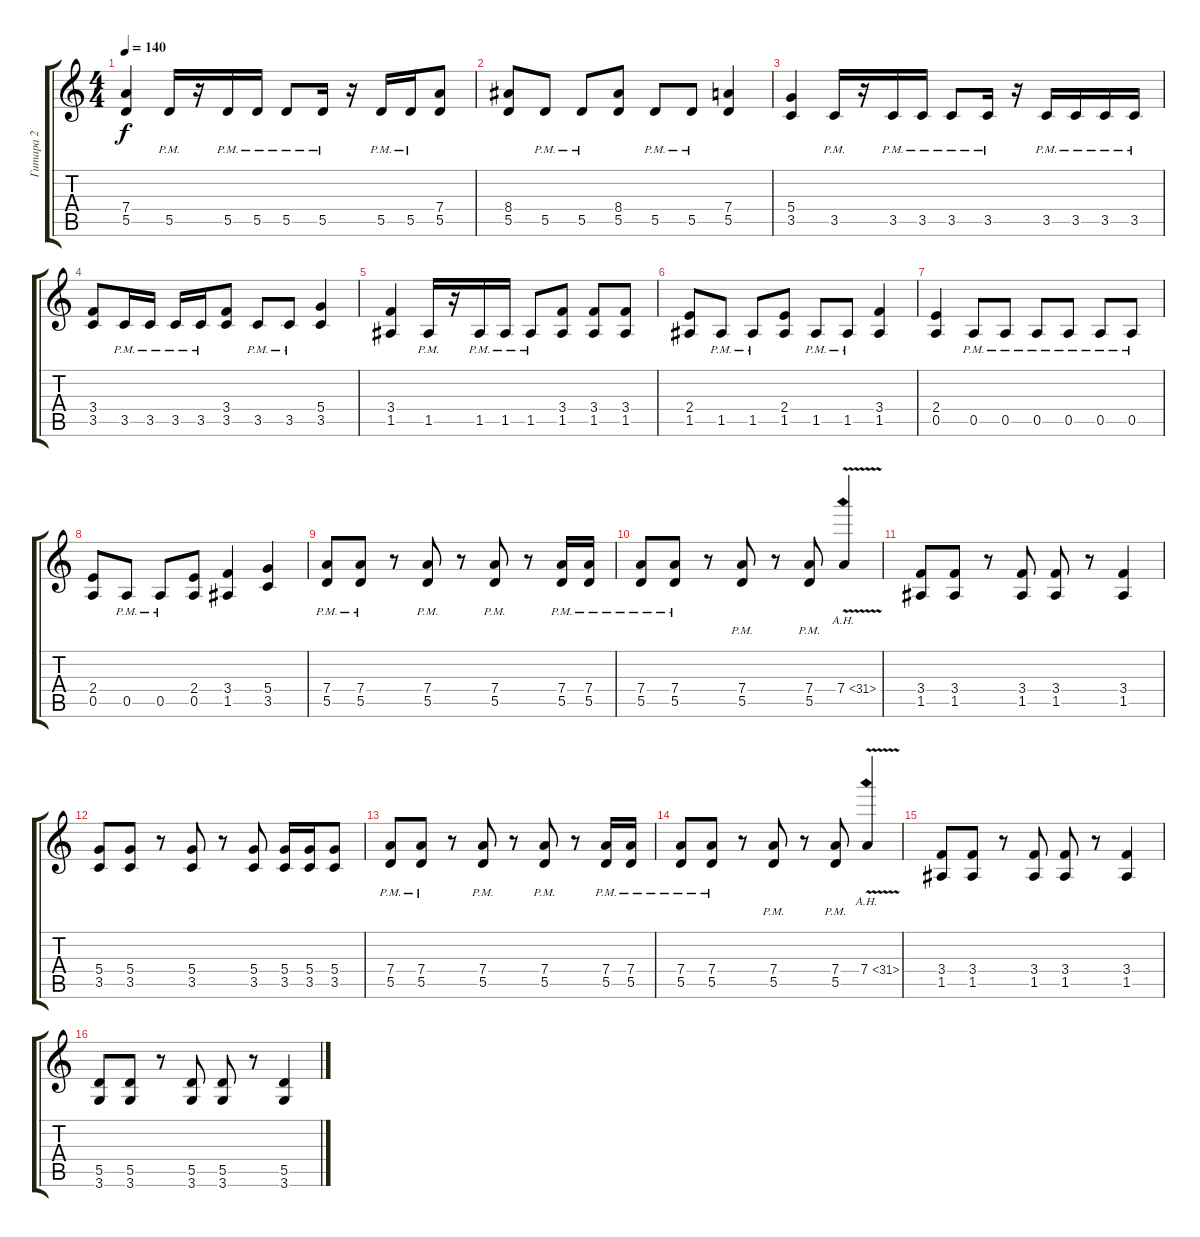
\track ("Гитара 2" "Гитара 2") {instrument overdrivenguitar}
\staff {score tabs}
\tuning (E4 B3 G3 D3 A2 E2) {hide}
\ts (4 4)
\tempo 140
\clef g2
\ks c
(7.4 5.5).4{dy f} 5.5{pm}.16 r.16 5.5{pm}.16 5.5{pm}.16 5.5{pm}.8 5.5{pm}.16 r.16 5.5{pm}.16 5.5{pm}.16 (7.4 5.5).8 |
(8.4 5.5).8 5.5{pm}.8 5.5{pm}.8 (8.4 5.5).8 5.5{pm}.8 5.5{pm}.8 (7.4 5.5).4 |
(5.4 3.5).4 3.5{pm}.16 r.16 3.5{pm}.16 3.5{pm}.16 3.5{pm}.8 3.5{pm}.16 r.16 3.5{pm}.16 3.5{pm}.16 3.5{pm}.16 3.5{pm}.16 |
(3.4 3.5).8 3.5{pm}.16 3.5{pm}.16 3.5{pm}.16 3.5{pm}.16 (3.4 3.5).8 3.5{pm}.8 3.5{pm}.8 (5.4 3.5).4 |
(3.4 1.5).4 1.5{pm}.16 r.16 1.5{pm}.16 1.5{pm}.16 1.5{pm}.8 (3.4 1.5).8 (3.4 1.5).8 (3.4 1.5).8 |
(2.4 1.5).8 1.5{pm}.8 1.5{pm}.8 (2.4 1.5).8 1.5{pm}.8 1.5{pm}.8 (3.4 1.5).4 |
(2.4 0.5).4 0.5{pm}.8 0.5{pm}.8 0.5{pm}.8 0.5{pm}.8 0.5{pm}.8 0.5{pm}.8 |
(2.4 0.5).8 0.5{pm}.8 0.5{pm}.8 (2.4 0.5).8 (3.4 1.5).4 (5.4 3.5).4 |
(7.4{pm} 5.5{pm}).8 (7.4{pm} 5.5{pm}).8 r.8 (7.4{pm} 5.5{pm}).8 r.8 (7.4{pm} 5.5{pm}).8 r.8 (7.4{pm} 5.5{pm}).16 (7.4{pm} 5.5{pm}).16 |
(7.4{pm} 5.5{pm}).8 (7.4{pm} 5.5{pm}).8 r.8 (7.4{pm} 5.5{pm}).8 r.8 (7.4{pm} 5.5{pm}).8 7.4{ah 24 v}.4 |
(3.4 1.5).8 (3.4 1.5).8 r.8 (3.4 1.5).8 (3.4 1.5).8 r.8 (3.4 1.5).4 |
(5.4 3.5).8 (5.4 3.5).8 r.8 (5.4 3.5).8 r.8 (5.4 3.5).8 (5.4 3.5).16 (5.4 3.5).16 (5.4 3.5).8 |
(7.4{pm} 5.5{pm}).8 (7.4{pm} 5.5{pm}).8 r.8 (7.4{pm} 5.5{pm}).8 r.8 (7.4{pm} 5.5{pm}).8 r.8 (7.4{pm} 5.5{pm}).16 (7.4{pm} 5.5{pm}).16 |
(7.4{pm} 5.5{pm}).8 (7.4{pm} 5.5{pm}).8 r.8 (7.4{pm} 5.5{pm}).8 r.8 (7.4{pm} 5.5{pm}).8 7.4{ah 24 v}.4 |
(3.4 1.5).8 (3.4 1.5).8 r.8 (3.4 1.5).8 (3.4 1.5).8 r.8 (3.4 1.5).4 |
(5.5 3.6).8 (5.5 3.6).8 r.8 (5.5 3.6).8 (5.5 3.6).8 r.8 (5.5 3.6).4
